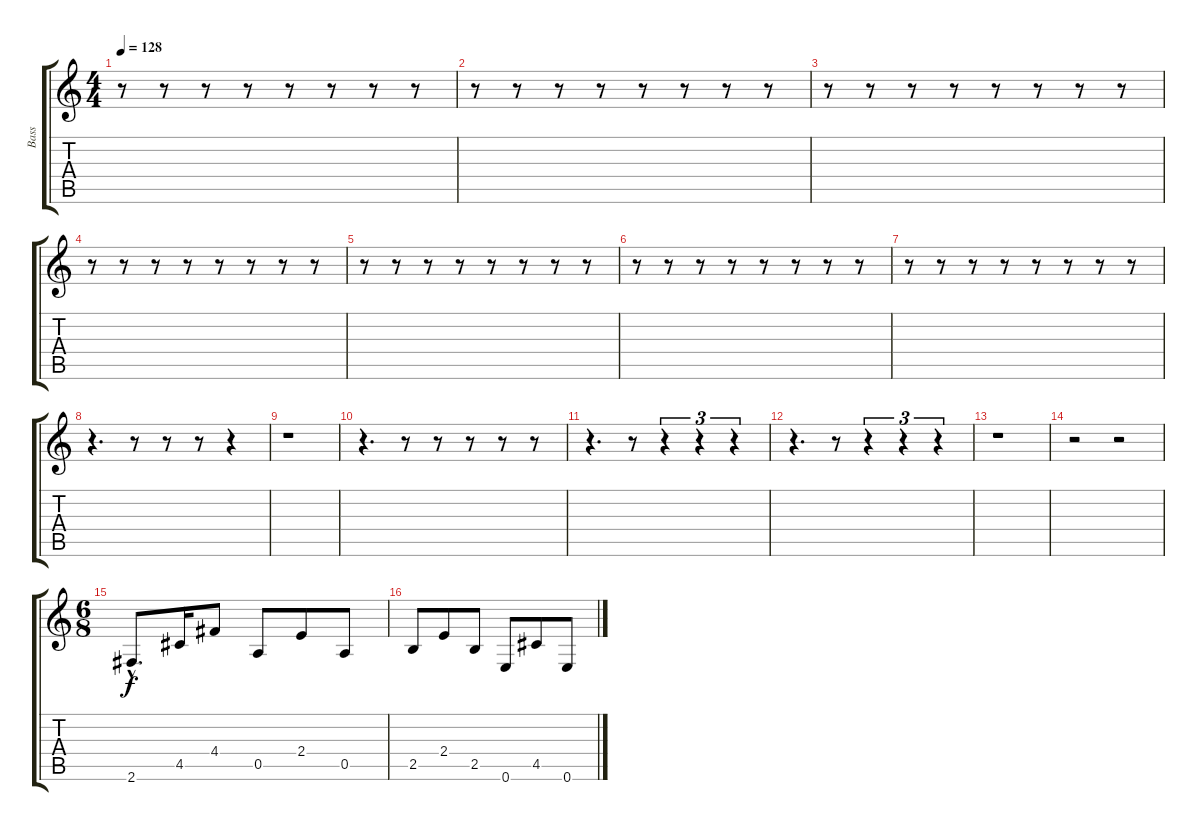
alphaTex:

\track ("Bass" "Bass") {instrument electricbassfinger}
\staff {score tabs}
\tuning (E4 B3 G3 D3 A2 E2) {hide}
\ts (4 4)
\tempo 128
\clef g2
\ks c
r.8{dy f} r.8 r.8 r.8 r.8 r.8 r.8 r.8 |
r.8 r.8 r.8 r.8 r.8 r.8 r.8 r.8 |
r.8 r.8 r.8 r.8 r.8 r.8 r.8 r.8 |
r.8 r.8 r.8 r.8 r.8 r.8 r.8 r.8 |
r.8 r.8 r.8 r.8 r.8 r.8 r.8 r.8 |
r.8 r.8 r.8 r.8 r.8 r.8 r.8 r.8 |
r.8 r.8 r.8 r.8 r.8 r.8 r.8 r.8 |
r.4{d} r.8 r.8 r.8 r.4 |
r.1 |
r.4{d} r.8 r.8 r.8 r.8 r.8 |
r.4{d} r.8 r.4{tu (3 2)} r.4{tu (3 2)} r.4{tu (3 2)} |
r.4{d} r.8 r.4{tu (3 2)} r.4{tu (3 2)} r.4{tu (3 2)} |
r.1 |
r.2 r.2 |
\ts (6 8)
2.6{hac}.8{d} 4.5.16 4.4.8 0.5.8 2.4.8 0.5.8 |
2.5.8 2.4.8 2.5.8 0.6.8 4.5.8 0.6.8
